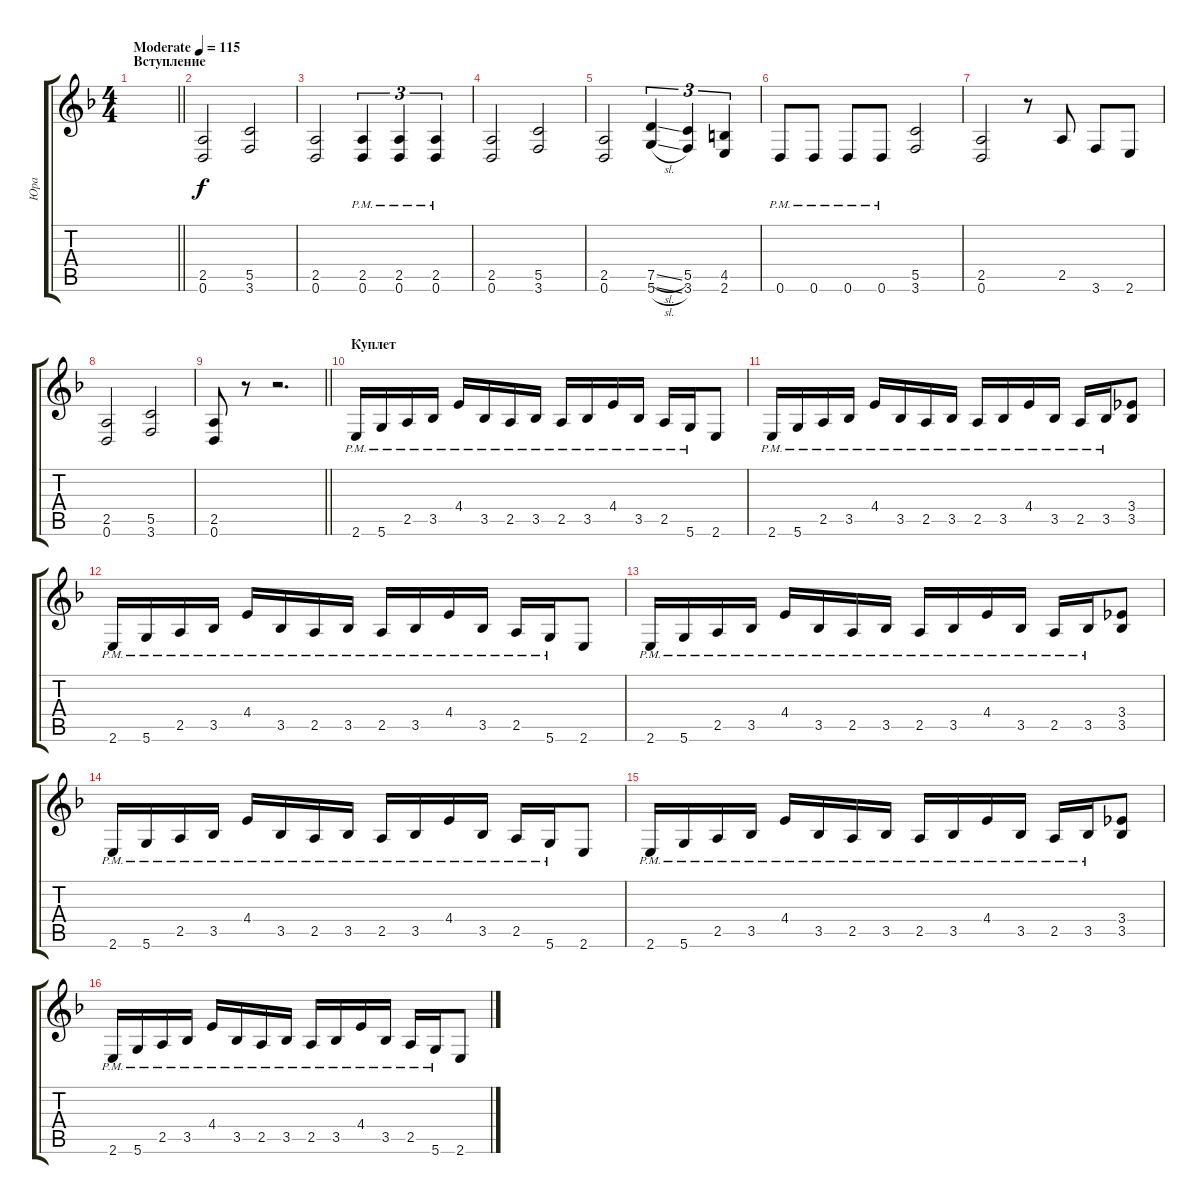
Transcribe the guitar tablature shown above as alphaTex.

\track ("Юра" "Юра") {mute instrument overdrivenguitar}
\staff {score tabs}
\tuning (D4 A3 F3 C3 G2 D2) {hide}
\ts (4 4)
\section ("" "Вступление")
\tempo (115 "Moderate")
\clef g2
\barLineRight lightlight
\ks dminor
|
(2.5 0.6).2 (5.5 3.6).2 |
(2.5 0.6).2 (2.5{pm} 0.6{pm}).4{tu (3 2)} (2.5{pm} 0.6{pm}).4{tu (3 2)} (2.5{pm} 0.6{pm}).4{tu (3 2)} |
(2.5 0.6).2 (5.5 3.6).2 |
(2.5 0.6).2 (7.5{sl} 5.6{sl}).4{tu (3 2)} (5.5 3.6).4{tu (3 2)} (4.5 2.6).4{tu (3 2)} |
0.6{pm}.8 0.6{pm}.8 0.6{pm}.8 0.6{pm}.8 (5.5 3.6).2 |
(2.5 0.6).2 r.8 2.5.8 3.6.8 2.6.8 |
(2.5 0.6).2 (5.5 3.6).2 |
\barLineRight lightlight
(2.5 0.6).8 r.8 r.2{d} |
\section ("" "Куплет ")
2.6{pm}.16 5.6{pm}.16 2.5{pm}.16 3.5{pm}.16 4.4{pm}.16 3.5{pm}.16 2.5{pm}.16 3.5{pm}.16 2.5{pm}.16 3.5{pm}.16 4.4{pm}.16 3.5{pm}.16 2.5{pm}.16 5.6{pm}.16 2.6.8 |
2.6{pm}.16 5.6{pm}.16 2.5{pm}.16 3.5{pm}.16 4.4{pm}.16 3.5{pm}.16 2.5{pm}.16 3.5{pm}.16 2.5{pm}.16 3.5{pm}.16 4.4{pm}.16 3.5{pm}.16 2.5{pm}.16 3.5{pm}.16 (3.4 3.5).8 |
2.6{pm}.16 5.6{pm}.16 2.5{pm}.16 3.5{pm}.16 4.4{pm}.16 3.5{pm}.16 2.5{pm}.16 3.5{pm}.16 2.5{pm}.16 3.5{pm}.16 4.4{pm}.16 3.5{pm}.16 2.5{pm}.16 5.6{pm}.16 2.6.8 |
2.6{pm}.16 5.6{pm}.16 2.5{pm}.16 3.5{pm}.16 4.4{pm}.16 3.5{pm}.16 2.5{pm}.16 3.5{pm}.16 2.5{pm}.16 3.5{pm}.16 4.4{pm}.16 3.5{pm}.16 2.5{pm}.16 3.5{pm}.16 (3.4 3.5).8 |
2.6{pm}.16 5.6{pm}.16 2.5{pm}.16 3.5{pm}.16 4.4{pm}.16 3.5{pm}.16 2.5{pm}.16 3.5{pm}.16 2.5{pm}.16 3.5{pm}.16 4.4{pm}.16 3.5{pm}.16 2.5{pm}.16 5.6{pm}.16 2.6.8 |
2.6{pm}.16 5.6{pm}.16 2.5{pm}.16 3.5{pm}.16 4.4{pm}.16 3.5{pm}.16 2.5{pm}.16 3.5{pm}.16 2.5{pm}.16 3.5{pm}.16 4.4{pm}.16 3.5{pm}.16 2.5{pm}.16 3.5{pm}.16 (3.4 3.5).8 |
2.6{pm}.16 5.6{pm}.16 2.5{pm}.16 3.5{pm}.16 4.4{pm}.16 3.5{pm}.16 2.5{pm}.16 3.5{pm}.16 2.5{pm}.16 3.5{pm}.16 4.4{pm}.16 3.5{pm}.16 2.5{pm}.16 5.6{pm}.16 2.6.8
